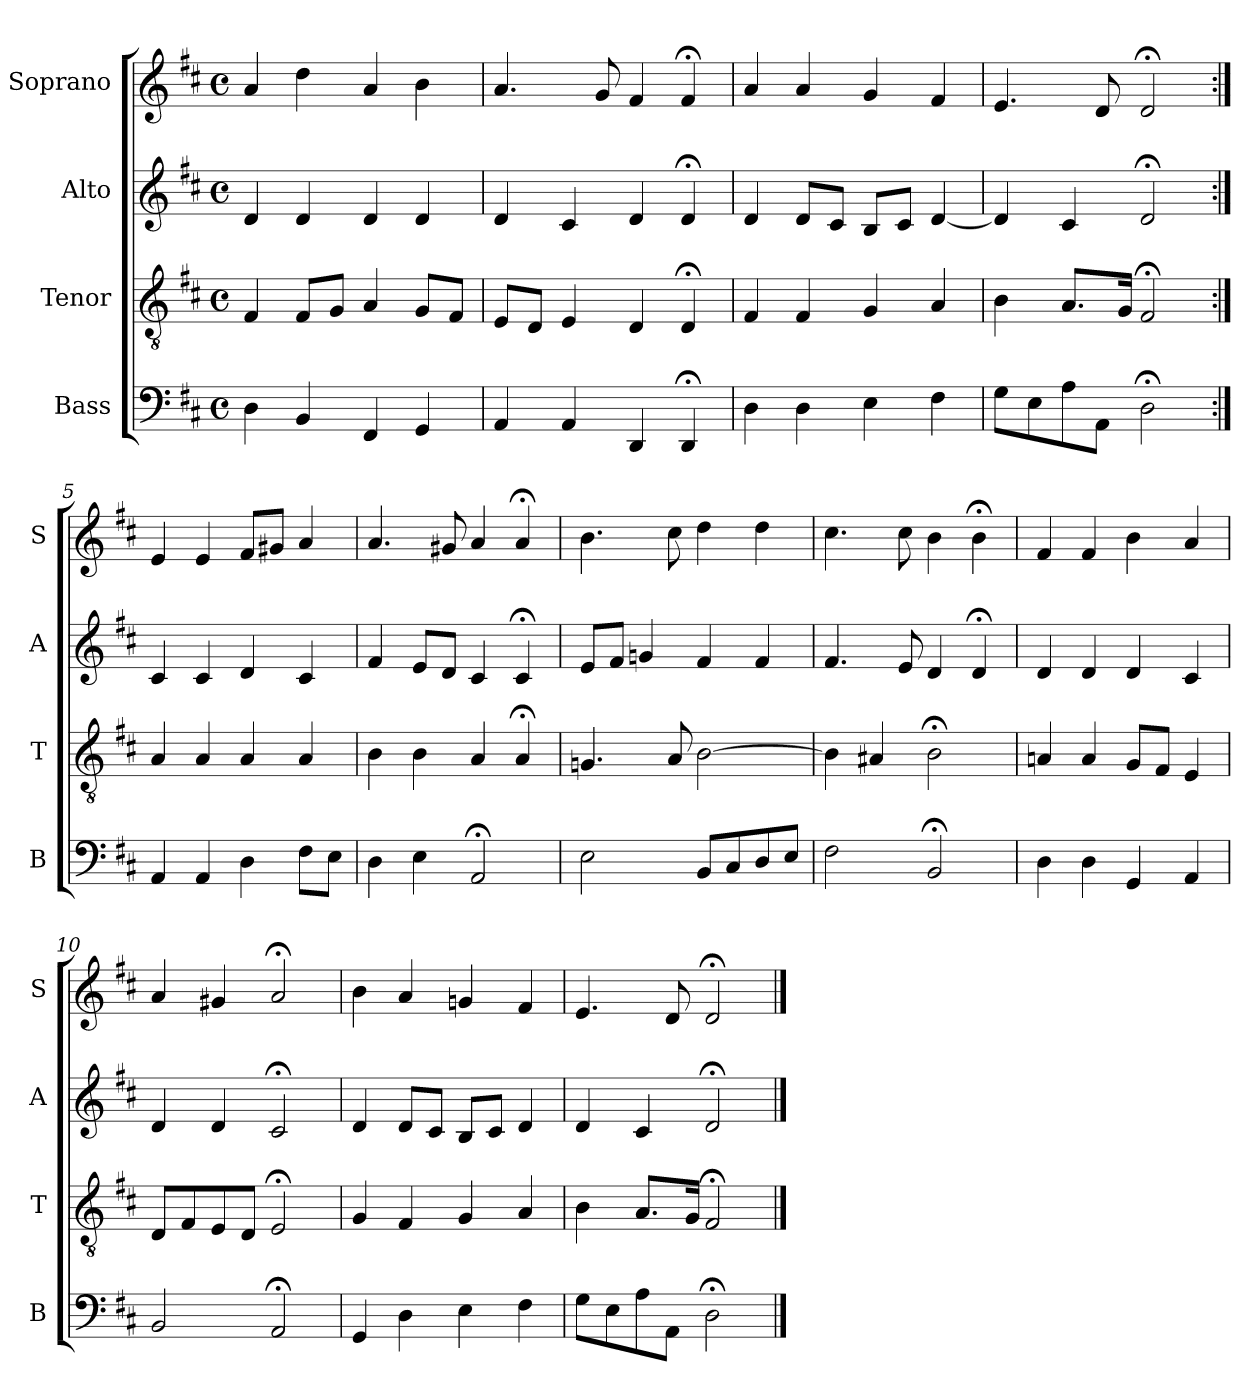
**kern	**kern	**kern	**kern
*part4	*part3	*part2	*part1
*staff4	*staff3	*staff2	*staff1
*I"Bass	*I"Tenor	*I"Alto	*I"Soprano
*I'B	*I'T	*I'A	*I'S
*clefF4	*clefGv2	*clefG2	*clefG2
*k[f#c#]	*k[f#c#]	*k[f#c#]	*k[f#c#]
*D:	*D:	*D:	*D:
*M4/4	*M4/4	*M4/4	*M4/4
*met(c)	*met(c)	*met(c)	*met(c)
*MM100	*MM100	*MM100	*MM100
=1	=1	=1	=1
4D	4F#	4d	4a
4BB	8F#L	4d	4dd
.	8GJ	.	.
4FF#	4A	4d	4a
4GG	8GL	4d	4b
.	8F#J	.	.
=2	=2	=2	=2
4AA	8EL	4d	4.a
.	8DJ	.	.
4AA	4E	4c#	.
.	.	.	8g
4DD	4D	4d	4f#
4DD;<	4D;<	4d;<	4f#;<
=3	=3	=3	=3
4D	4F#	4d	4a
4D	4F#	8dL	4a
.	.	8c#J	.
4E	4G	8BL	4g
.	.	8c#J	.
4F#	4A	[4d	4f#
=4	=4	=4	=4
8GL	4B	4d]	4.e
8E	.	.	.
8A	8.AL	4c#	.
8AAJ	.	.	8d
.	16GJk	.	.
2D;<	2F#;<	2d;<	2d;<
=5:|!	=5:|!	=5:|!	=5:|!
4AA	4A	4c#	4e
4AA	4A	4c#	4e
4D	4A	4d	8f#L
.	.	.	8g#XJ
8F#L	4A	4c#	4a
8EJ	.	.	.
=6	=6	=6	=6
4D	4B	4f#	4.a
4E	4B	8eL	.
.	.	8dJ	8g#X
2AA;<	4A	4c#	4a
.	4A;<	4c#;<	4a;<
=7	=7	=7	=7
2E	4.Gn	8eL	4.b
.	.	8f#J	.
.	.	4gn	.
.	8A	.	8cc#
8BBL	[2B	4f#	4dd
8C#	.	.	.
8D	.	4f#	4dd
8EJ	.	.	.
=8	=8	=8	=8
2F#	4B]	4.f#	4.cc#
.	4A#X	.	.
.	.	8e	8cc#
2BB;<	2B;<	4d	4b
.	.	4d;<	4b;<
=9	=9	=9	=9
4D	4An	4d	4f#
4D	4A	4d	4f#
4GG	8GL	4d	4b
.	8F#J	.	.
4AA	4E	4c#	4a
=10	=10	=10	=10
2BB	8DL	4d	4a
.	8F#	.	.
.	8E	4d	4g#X
.	8DJ	.	.
2AA;<	2E;<	2c#;<	2a;<
=11	=11	=11	=11
4GG	4G	4d	4b
4D	4F#	8dL	4a
.	.	8c#J	.
4E	4G	8BL	4gn
.	.	8c#J	.
4F#	4A	4d	4f#
=12	=12	=12	=12
8GL	4B	4d	4.e
8E	.	.	.
8A	8.AL	4c#	.
8AAJ	.	.	8d
.	16GJk	.	.
2D;<	2F#;<	2d;<	2d;<
==	==	==	==
*-	*-	*-	*-
